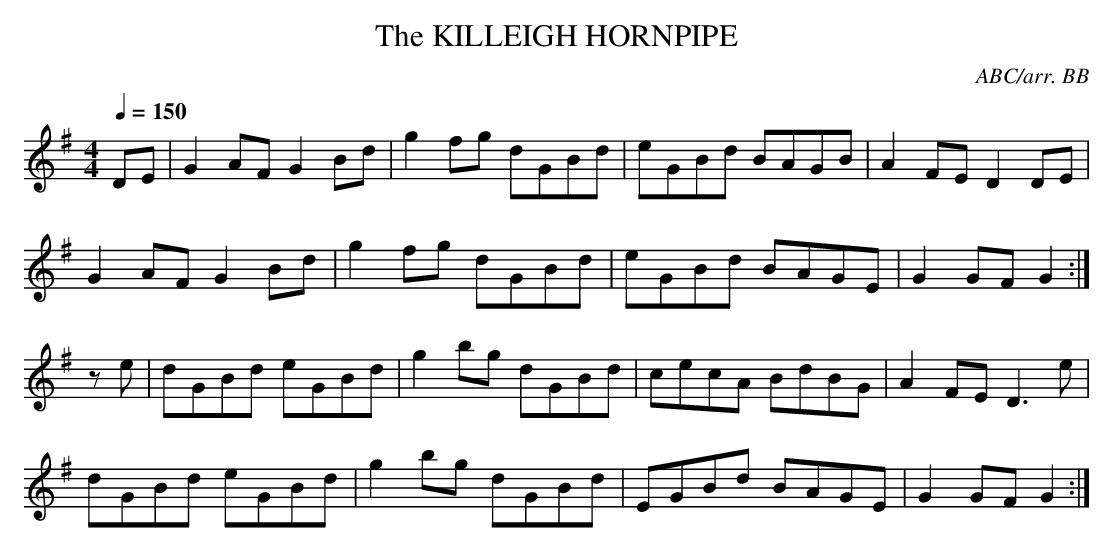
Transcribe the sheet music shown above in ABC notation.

X:1
T:KILLEIGH HORNPIPE, The
C:ABC/arr. BB
Q:1/4=150
M:4/4
L:1/8
K:G
DE|G2AF G2 Bd|g2fg dGBd|eGBd BAGB|A2FE D2DE|
G2AF G2 Bd|g2fg dGBd|eGBd BAGE|G2 GF G2 :|
ze|dGBd eGBd|g2bg dGBd|cecA BdBG|A2FE D3e|
dGBd eGBd|g2bg dGBd|EGBd BAGE|G2 GF G2 :|
